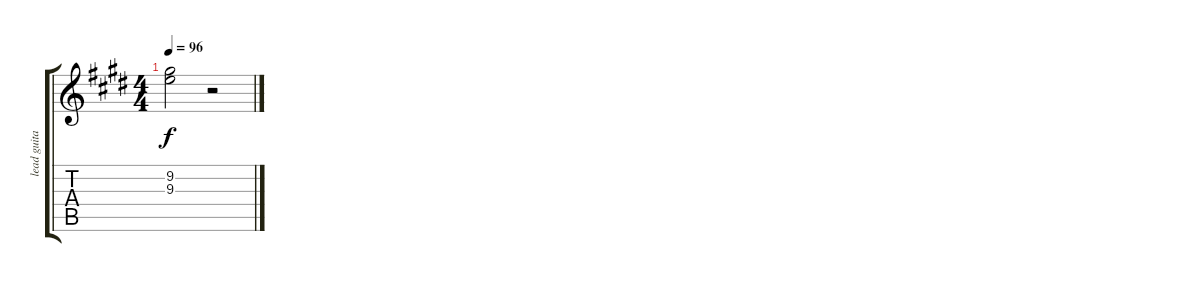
\track ("lead guitar" "lead guita") {instrument overdrivenguitar}
\staff {score tabs}
\tuning (E4 B3 G3 D3 A2 E2) {hide}
\ts (4 4)
\tempo 96
\clef g2
\ks e
(9.2 9.3).2{dy f} r.2
